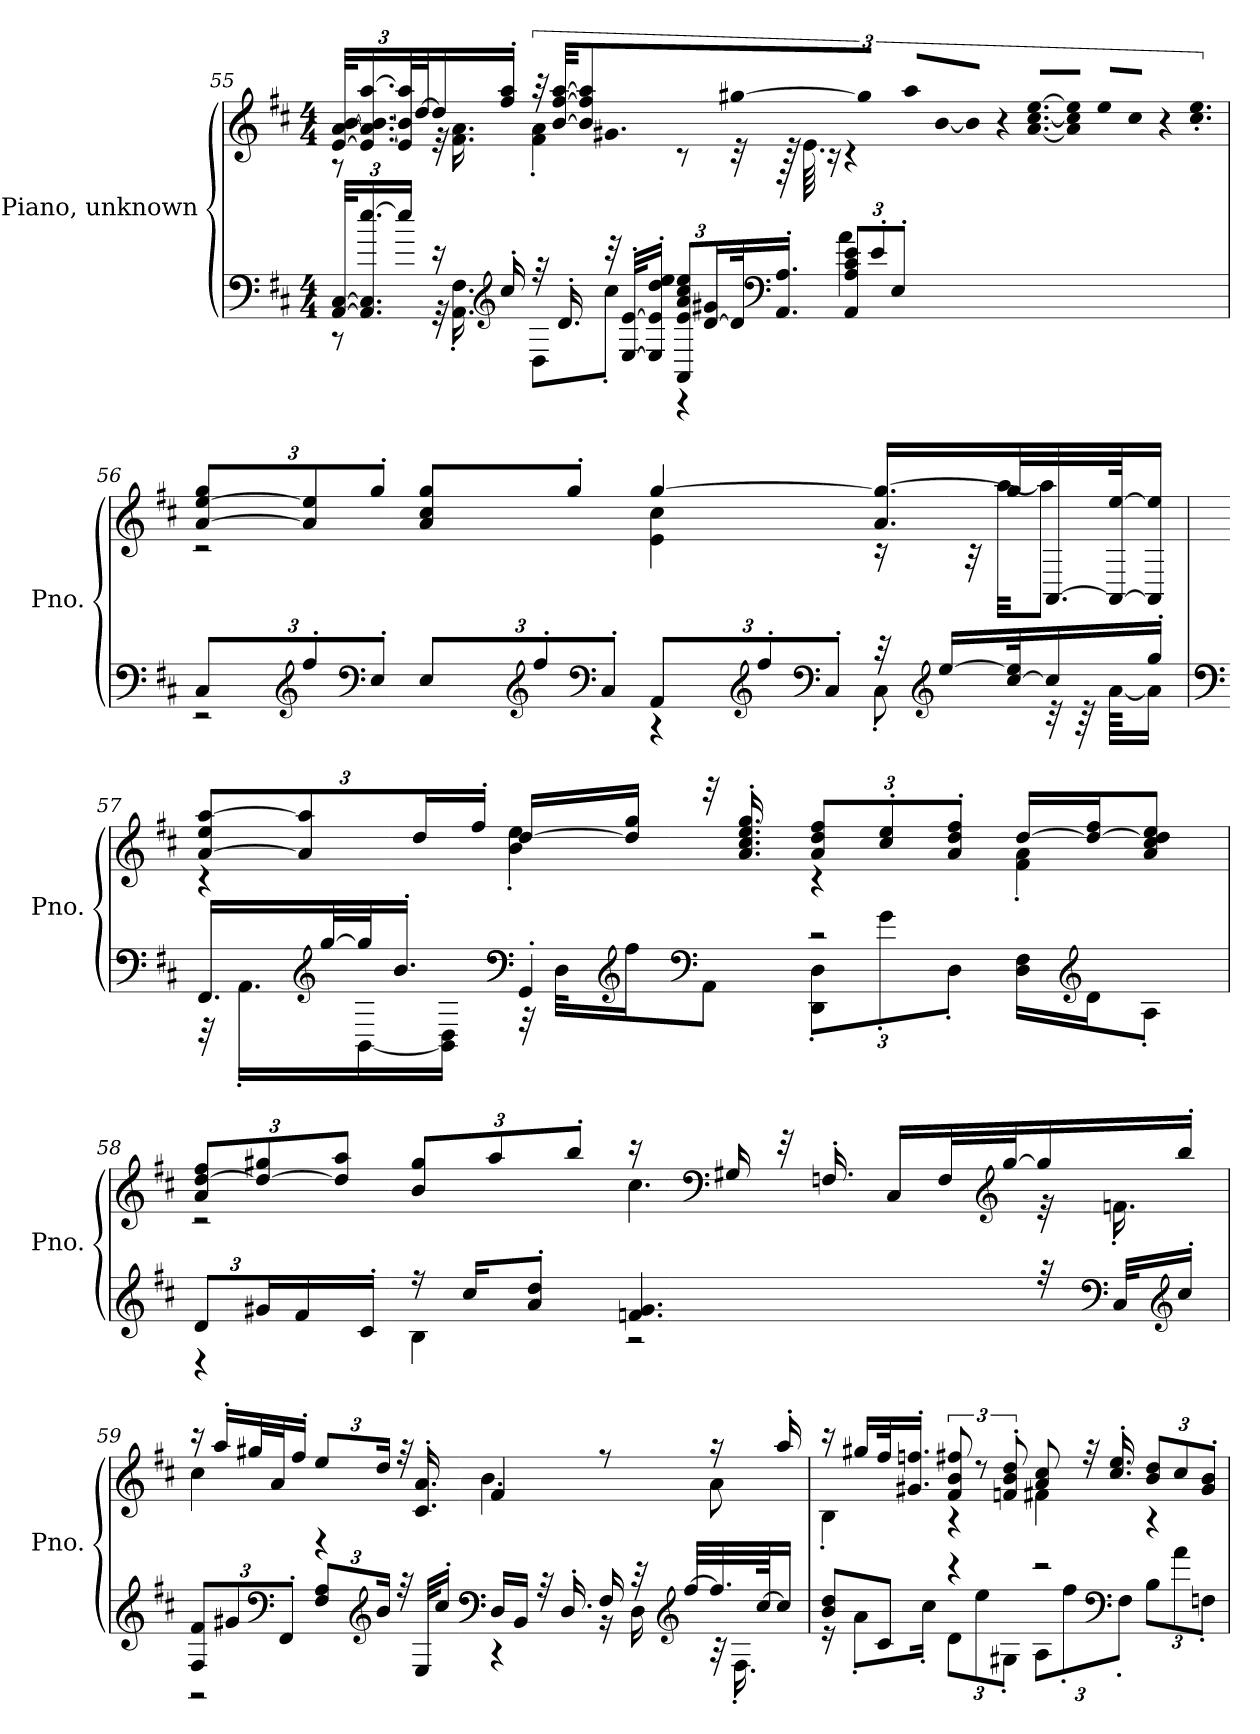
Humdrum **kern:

**kern	**kern
*part1	*part1
*staff2	*staff1
*I"Piano, unknown	*
*I'Pno.	*
!!LO:LB:g=z
*clefF4	*clefG2
*k[f#c#]	*k[f#c#]
*M4/4	*M4/4
*Xbrackettup	*Xbrackettup
=55	=55
*^	*^
[48AA/ [48C#/KLL	8r	[48e/ [48a/ [48b/KLL	8r
24.AA/] 24.C#/] [24.ee/	.	24.e/_ 24.a/] 24.b/_ [24.aa/	.
24ee/JJ]	.	48e/] 48b/] 48aa/]L	.
.	.	[48dd/J	.
16r	32r	16dd/]	32r
.	16.AA\' 16.F#\'	.	16.f#\ 16.a\
*clefG2	*	*	*
16cc#'/	.	16ff#/' 16aa/'JJ	.
*	*	*brackettup	*
32r	8D\L	48r	4f#\' 4a\'
.	.	[48b/ [48ff#/ [48aa/KKL	.
16.d'/	.	.	.
.	.	12b/] 12ff#/] 12aa/]	.
32r	8cc#'\J	32.g#X/LL	.
[32E/' [32e/'KLL	.	.	.
.	.	[64gg#X/JK	.
16E/]' 16e/]' 16dd/' 16ee/'JJ	.	16gg#/JJ]	.
12AA/ 12e/ 12a/ 12cc#/ 12ee/L	4r	16aa/LL	8r
.	.	[16b/	.
[24d/ 24g#X/L	.	.	.
32d/K]	.	32b/JJk]	32r
*clefF4	*	*	*
16.AA/' 16.A/'JJ	.	128r	128r
.	.	[64.a/ [64.cc#/ [64.ee/KKLL	64.e\
.	.	16a/] 16cc#/] 16ee/]JJ	16r
12AA/ 12A/ 12c#/ 12e/L	4a\	16ee/LL	4r
.	.	16cc#/JJ	.
12e'/	.	.	.
.	.	32r	.
.	.	16.cc#/' 16.ee/'	.
12E'/J	.	.	.
!!LO:PB:g=z	!!
=56	=56	=56	=56
*	*	*Xbrackettup	*
12C#/L	2r	[12a/ [12ee/ 12gg/L	2r
*clefG2	*	*	*
12ff#'/	.	12a/] 12ee/]	.
*clefF4	*	*	*
12E'/J	.	12gg'/J	.
12E/L	.	8a/ 8cc#/ 8gg/L	.
*clefG2	*	*	*
12ff#'/	.	.	.
.	.	8gg'/J	.
*clefF4	*	*	*
12C#'/J	.	.	.
12AA/L	4r	[4gg/	4e\ 4cc#\
*clefG2	*	*	*
12ff#'/	.	.	.
*clefF4	*	*	*
12C#'/J	.	.	.
32r	8C#'\	16.a/ 16.gg/_LL	16r
*clefG2	*	*	*
[16ee/LL	.	.	.
.	.	.	32r
[32cc#/ 32ee/]K	.	32gg/L]	[32aa\KKL
16cc#/]	32r	[32.AA/	8aa\J]
.	64r	.	.
.	[64a\KKLL	64AA/_ [64ee/JK	.
16gg'/JJ	16a\JJ]	16AA/] 16ee/]JJ	.
!!LO:LB:g=z	!!
=57	=57	=57	=57
*clefF4	*	*	*
16.FF#/LL	32r	[12a/ 12ee/ [12aa/L	4r
.	16.AA'\LL	.	.
.	.	12a/] 12aa/]	.
*clefG2	*	*	*
[32gg/L	.	.	.
32gg/J]	[16BB\	.	.
16.b'/JJ	.	.	.
.	.	24dd/L	.
.	16BB\] 16D\JJ	.	.
.	.	24ff#'/JJ	.
*clefF4	*	*	*
4GG'/	32r	[16dd/LL	4b\' 4ee\'
.	32D\KLL	.	.
*clefG2	*	*	*
.	16ff#\J	16dd/] 16gg/JJ	.
*clefF4	*	*	*
.	8AA\J	32r	.
.	.	16.a/' 16.cc#/' 16.ee/' 16.gg/'	.
2r	12DD\' 12D\'L	12a/ 12dd/ 12ff#/L	4r
.	12g'\	12cc#/' 12ee/'	.
.	12D'\J	12a/' 12dd/' 12ff#/'J	.
.	16D\ 16F#\LL	[16dd/LL	4f#\' 4a\'
*clefG2	*	*	*
.	16d\J	16dd/_ 16ff#/J	.
.	8A'\J	8a/ 8cc#/ 8dd/] 8ee/J	.
!!LO:LB:g=z	!!
=58	=58	=58	=58
12d/L	4r	12a/ [12dd/ 12ff#/L	2r
24g#X/L	.	12dd/_ 12gg#X/	.
16f#/	.	.	.
.	.	12dd/] 12aa/J	.
16c#'/JJ	.	.	.
16r	4B\	12b/ 12gg#/L	.
16cc#/KL	.	.	.
.	.	12aa/	.
8a/' 8dd/'J	.	.	.
.	.	12bb'/J	.
4.fn/ 4.g#/	2r	16r	4.cc#\
*	*	*clefF4	*
.	.	16G#X/	.
.	.	32r	.
.	.	16.Fn'/	.
.	.	16C#/LL	.
.	.	32F/L	.
*	*	*clefG2	*
.	.	[32gg#/J	.
32r	.	16gg#/]	32r
*clefF4	*	*	*
32C#/KLL	.	.	16.fn'\
*clefG2	*	*	*
16cc#'/JJ	.	16bb'/JJ	.
!!LO:LB:g=z	!!
=59	=59	=59	=59
12F#/ 12f#/L	2r	16r	4cc#\
.	.	16aa'/LL	.
12g#X/	.	.	.
.	.	32gg#X/L	.
.	.	32a/J	.
*clefF4	*	*	*
12FF#'/J	.	.	.
.	.	16ff#'/JJ	.
12F#/ 12A/L	.	12ee/L	4r
*clefG2	*	*	*
24b/Jk	.	24dd/Jk	.
32r	.	32r	.
32E/KLL	.	16.c#/' 16.a/'	.
16cc#'/JJ	.	.	.
*clefF4	*	*	*
16D/LL	4r	4f#/	4.b\
16BB/JJ	.	.	.
32r	.	.	.
16.D'/	.	.	.
16F#/	16r	8r	.
32r	16D\	.	.
*clefG2	*	*	*
[32ff#/LLL	.	.	.
32.ff#/]	32r	16r	8a\
.	16.F#'\	.	.
[64cc#/JK	.	.	.
16cc#/JJ]	.	16aa'/	.
!!LO:LB:g=z	!!
=60	=60	=60	=60
8b/ 8dd/L	16r	16r	4B'\
.	8a'\L	16gg#X/LL	.
8c#/J	.	32ff#/K	.
.	.	16.g#X/' 16.ffn/'JJ	.
.	16cc#'\Jk	.	.
*	*	*brackettup	*
4r	12d\L	12f#/ 12b/ 12ff#X/	4r
.	12ee\	12r	.
.	12G#X'\J	12fn/' 12b/' 12dd/'	.
2r	12A\L	8a/ 8cc#/	4f#X\
.	12ff#'\	.	.
.	.	32r	.
.	.	16.cc#/' 16.ee/'	.
*clefF4	*	*	*
.	12F#'\J	.	.
*	*	*Xbrackettup	*
.	12B\L	12b/ 12dd/L	4r
.	12a\	12cc#/	.
.	12Fn'\J	12g#/' 12b/'J	.
*v	*v	*	*
*	*v	*v
=	=
*-	*-
